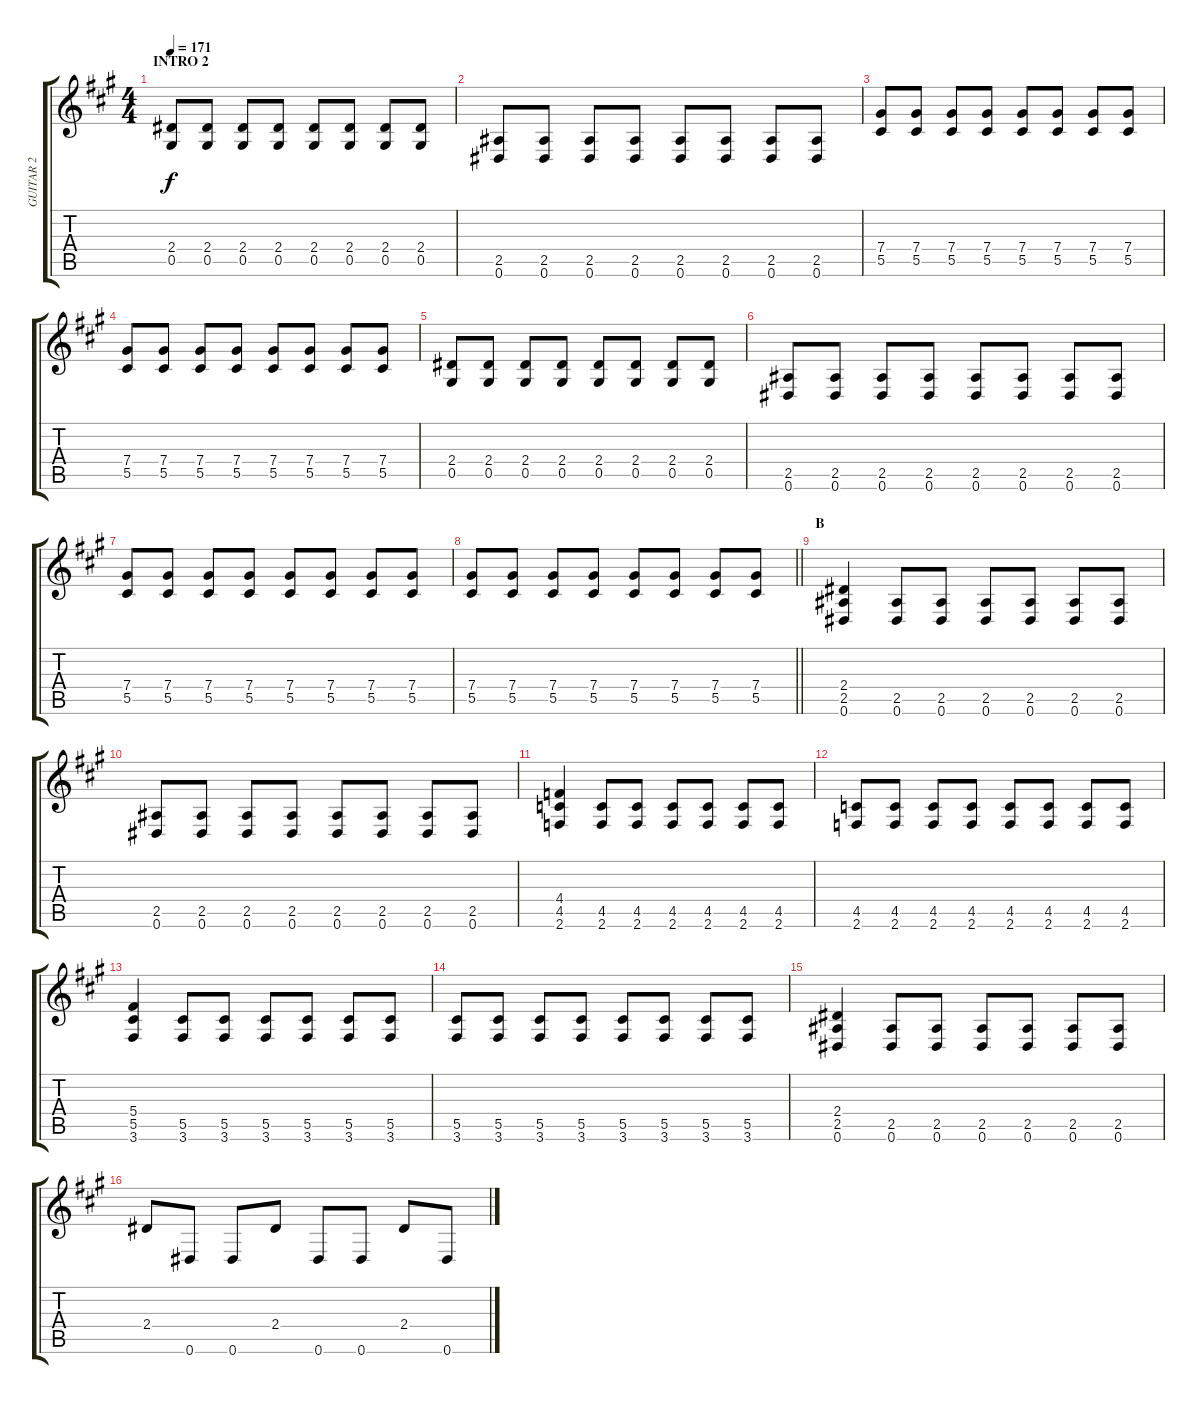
\track ("GUITAR 2" "GUITAR 2") {instrument distortionguitar}
\staff {score tabs}
\tuning (Eb4 Bb3 Gb3 Db3 Ab2 Eb2) {hide}
\ts (4 4)
\section ("" "INTRO 2")
\tempo 171
\clef g2
\ks a
(2.4 0.5).8{dy f} (2.4 0.5).8 (2.4 0.5).8 (2.4 0.5).8 (2.4 0.5).8 (2.4 0.5).8 (2.4 0.5).8 (2.4 0.5).8 |
(2.5 0.6).8 (2.5 0.6).8 (2.5 0.6).8 (2.5 0.6).8 (2.5 0.6).8 (2.5 0.6).8 (2.5 0.6).8 (2.5 0.6).8 |
(7.4 5.5).8 (7.4 5.5).8 (7.4 5.5).8 (7.4 5.5).8 (7.4 5.5).8 (7.4 5.5).8 (7.4 5.5).8 (7.4 5.5).8 |
(7.4 5.5).8 (7.4 5.5).8 (7.4 5.5).8 (7.4 5.5).8 (7.4 5.5).8 (7.4 5.5).8 (7.4 5.5).8 (7.4 5.5).8 |
(2.4 0.5).8 (2.4 0.5).8 (2.4 0.5).8 (2.4 0.5).8 (2.4 0.5).8 (2.4 0.5).8 (2.4 0.5).8 (2.4 0.5).8 |
(2.5 0.6).8 (2.5 0.6).8 (2.5 0.6).8 (2.5 0.6).8 (2.5 0.6).8 (2.5 0.6).8 (2.5 0.6).8 (2.5 0.6).8 |
(7.4 5.5).8 (7.4 5.5).8 (7.4 5.5).8 (7.4 5.5).8 (7.4 5.5).8 (7.4 5.5).8 (7.4 5.5).8 (7.4 5.5).8 |
\barLineRight lightlight
(7.4 5.5).8 (7.4 5.5).8 (7.4 5.5).8 (7.4 5.5).8 (7.4 5.5).8 (7.4 5.5).8 (7.4 5.5).8 (7.4 5.5).8 |
\section ("" "B")
(2.4 2.5 0.6).4 (2.5 0.6).8 (2.5 0.6).8 (2.5 0.6).8 (2.5 0.6).8 (2.5 0.6).8 (2.5 0.6).8 |
(2.5 0.6).8 (2.5 0.6).8 (2.5 0.6).8 (2.5 0.6).8 (2.5 0.6).8 (2.5 0.6).8 (2.5 0.6).8 (2.5 0.6).8 |
(4.4 4.5 2.6).4 (4.5 2.6).8 (4.5 2.6).8 (4.5 2.6).8 (4.5 2.6).8 (4.5 2.6).8 (4.5 2.6).8 |
(4.5 2.6).8 (4.5 2.6).8 (4.5 2.6).8 (4.5 2.6).8 (4.5 2.6).8 (4.5 2.6).8 (4.5 2.6).8 (4.5 2.6).8 |
(5.4 5.5 3.6).4 (5.5 3.6).8 (5.5 3.6).8 (5.5 3.6).8 (5.5 3.6).8 (5.5 3.6).8 (5.5 3.6).8 |
(5.5 3.6).8 (5.5 3.6).8 (5.5 3.6).8 (5.5 3.6).8 (5.5 3.6).8 (5.5 3.6).8 (5.5 3.6).8 (5.5 3.6).8 |
(2.4 2.5 0.6).4 (2.5 0.6).8 (2.5 0.6).8 (2.5 0.6).8 (2.5 0.6).8 (2.5 0.6).8 (2.5 0.6).8 |
2.4.8 0.6.8 0.6.8 2.4.8 0.6.8 0.6.8 2.4.8 0.6.8
